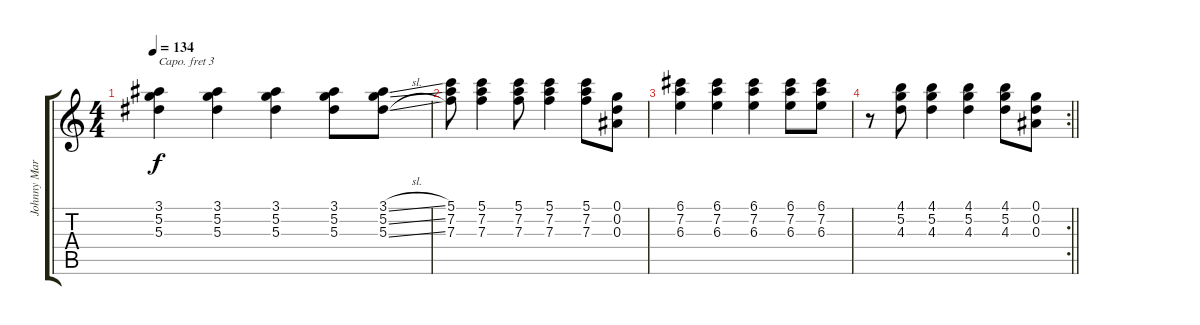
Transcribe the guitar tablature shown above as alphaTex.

\track ("Johnny Marr" "Johnny Mar") {instrument electricguitarjazz}
\staff {score tabs}
\capo 3
\tuning (E4 B3 G3 D3 A2 E2) {hide}
\ts (4 4)
\tempo 134
\clef g2
\ks c
(3.1 5.2 5.3).4{dy f} (3.1 5.2 5.3).4 (3.1 5.2 5.3).4 (3.1 5.2 5.3).8 (3.1{sl} 5.2{sl} 5.3{sl}).8 |
(5.1 7.2 7.3).8 (5.1 7.2 7.3).4 (5.1 7.2 7.3).8 (5.1 7.2 7.3).4 (5.1 7.2 7.3).8 (0.1 0.2 0.3).8 |
(6.1 7.2 6.3).4 (6.1 7.2 6.3).4 (6.1 7.2 6.3).4 (6.1 7.2 6.3).8 (6.1 7.2 6.3).8 |
\rc 2
\barLineRight lightlight
r.8 (4.1 5.2 4.3).8 (4.1 5.2 4.3).4 (4.1 5.2 4.3).4 (4.1 5.2 4.3).8 (0.1 0.2 0.3).8
